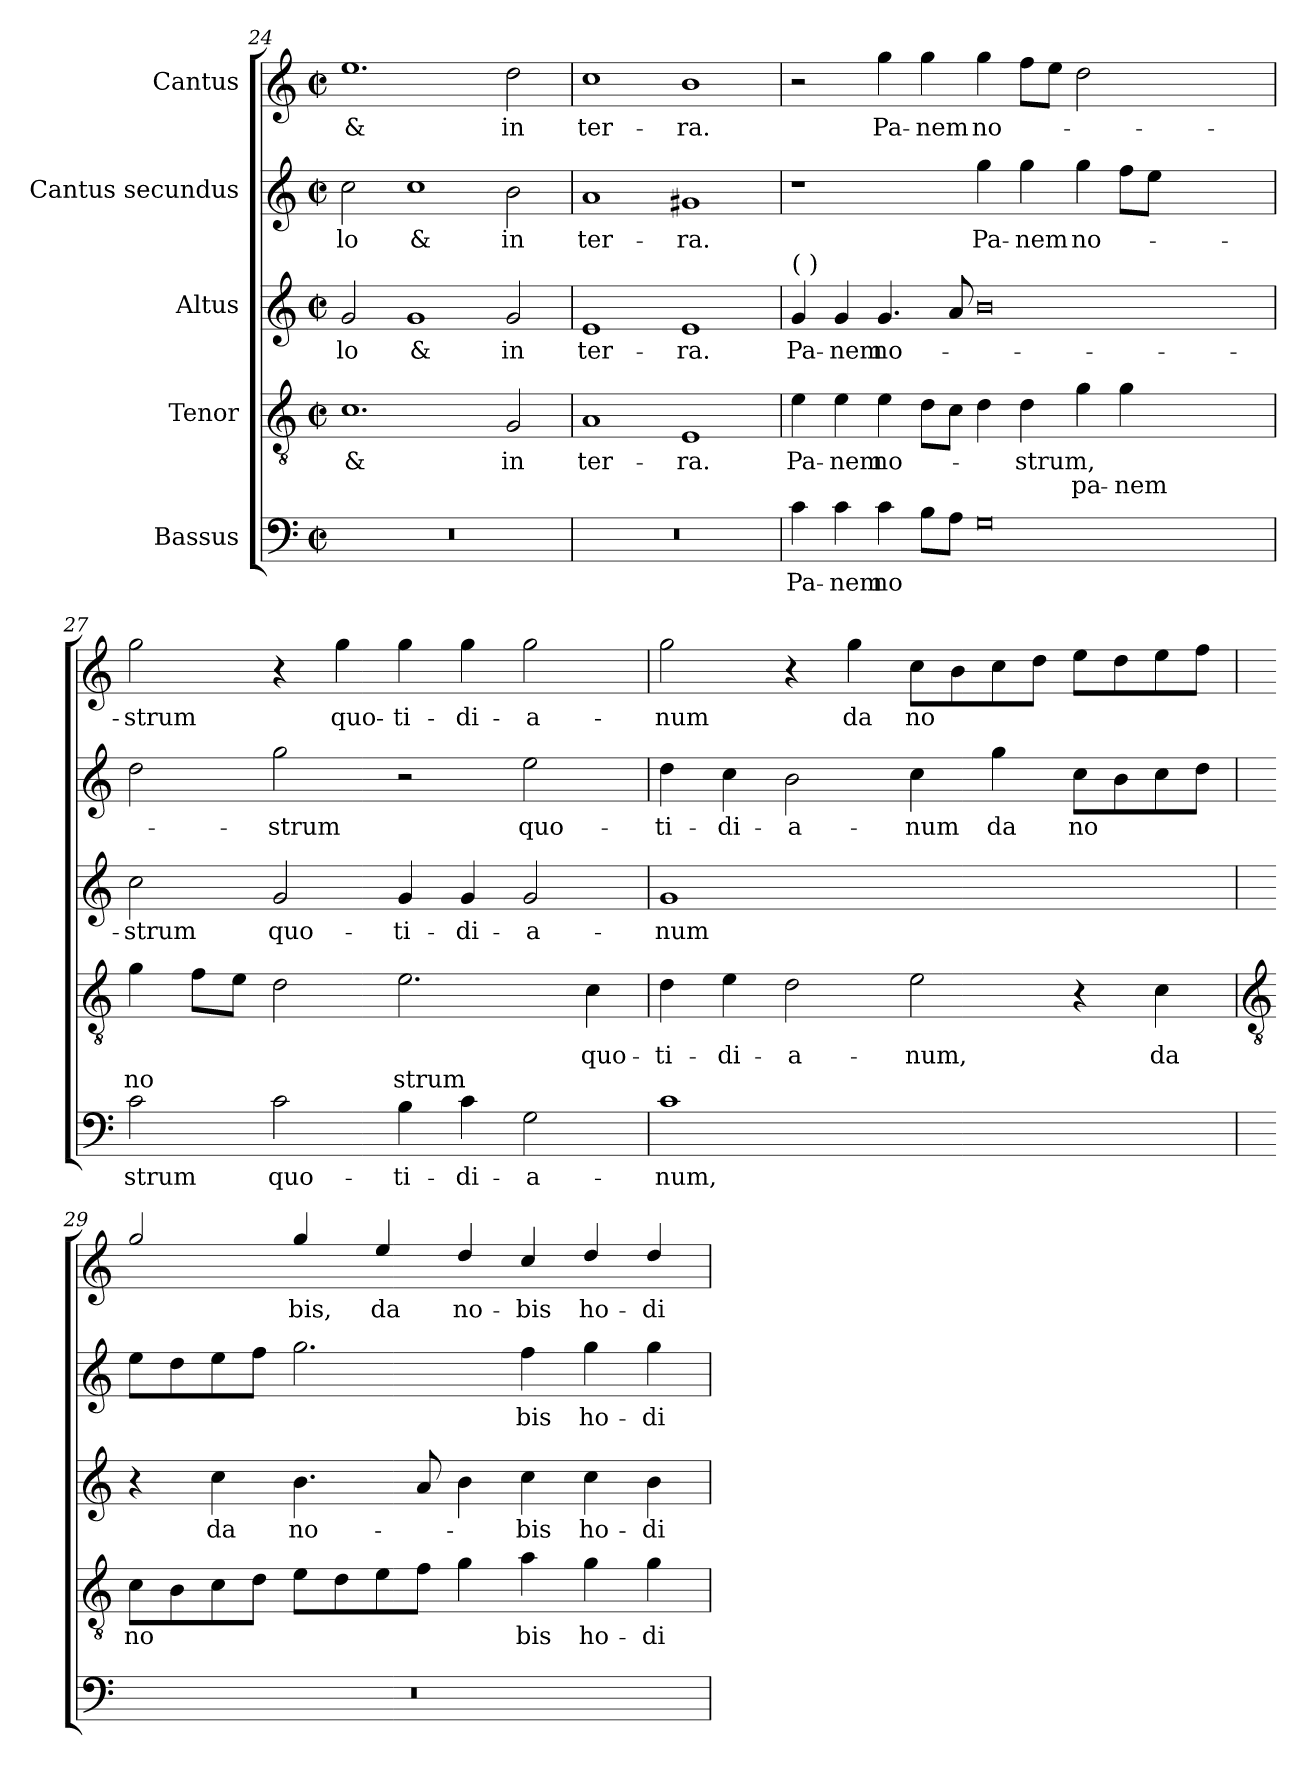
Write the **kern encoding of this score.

**kern	**text	**kern	**text	**text	**kern	**text	**kern	**text	**kern	**text
*part5	*part5	*part4	*part4	*part4	*part3	*part3	*part2	*part2	*part1	*part1
*staff5	*staff5	*staff4	*staff4	*staff4	*staff3	*staff3	*staff2	*staff2	*staff1	*staff1
*I"Bassus	*	*I"Tenor	*	*	*I"Altus	*	*I"Cantus secundus	*	*I"Cantus	*
!!LO:LB:g=z
*clefF4	*	*clefGv2	*	*	*clefG2	*	*clefG2	*	*clefG2	*
*k[]	*	*k[]	*	*	*k[]	*	*k[]	*	*k[]	*
*C:	*	*C:	*	*	*C:	*	*C:	*	*C:	*
*M4/2	*	*M4/2	*	*	*M4/2	*	*M4/2	*	*M4/2	*
*met(c|)	*	*met(c|)	*	*	*met(c|)	*	*met(c|)	*	*met(c|)	*
=24	=24	=24	=24	=24	=24	=24	=24	=24	=24	=24
!	!	!	!LO:LY:b	!	!	!LO:LY:b	!	!LO:LY:b	!	!LO:LY:b
0r	.	1.c	&	.	2g	-lo	2cc	-lo	1.ee	&
!	!	!	!	!	!	!LO:LY:b	!	!LO:LY:b	!	!
.	.	.	.	.	1g	&	1cc	&	.	.
!	!	!	!LO:LY:b	!	!	!LO:LY:b	!	!LO:LY:b	!	!LO:LY:b
.	.	2G	in	.	2g	in	2b	in	2dd	in
=25	=25	=25	=25	=25	=25	=25	=25	=25	=25	=25
!	!	!	!LO:LY:b	!	!	!LO:LY:b	!	!LO:LY:b	!	!LO:LY:b
0r	.	1A	ter-	.	1e	ter-	1a	ter-	1cc	ter-
!	!	!	!LO:LY:b	!	!	!LO:LY:b	!	!LO:LY:b	!	!LO:LY:b
.	.	1E	-ra.	.	1e	-ra.	1g#X	-ra.	1b	-ra.
=26	=26	=26	=26	=26	=26	=26	=26	=26	=26	=26
!	!	!	!	!	!LO:TX:a:t=(  )	!	!	!	!	!
!	!LO:LY:b	!	!LO:LY:b	!	!	!LO:LY:b	!	!	!	!
4c	Pa-	4e	Pa-	.	4g	Pa-	1r	.	2r	.
!	!LO:LY:b	!	!LO:LY:b	!	!	!LO:LY:b	!	!	!	!
4c	-nem	4e	-nem	.	4g	-nem	.	.	.	.
!	!LO:LY:b	!	!LO:LY:b	!	!	!LO:LY:b	!	!	!	!LO:LY:b
4c	no	4e	no-	.	4.g	no-	.	.	4gg	Pa-
!	!	!	!	!	!	!	!	!	!	!LO:LY:b
8BL	.	8dL	.	.	.	.	.	.	4gg	-nem
8AJ	.	8cJ	.	.	8a	.	.	.	.	.
!	!	!	!	!	!	!	!	!LO:LY:b	!	!LO:LY:b
0G	.	4d	.	.	0b	.	4gg	Pa-	4gg	no-
!	!	!	!LO:LY:b	!	!	!	!	!LO:LY:b	!	!
.	.	4d	-strum,	.	.	.	4gg	-nem	8ffL	.
.	.	.	.	.	.	.	.	.	8eeJ	.
!	!	!	!	!LO:LY:b	!	!	!	!LO:LY:b	!	!
.	.	4g	.	pa-	.	.	4gg	no-	2dd	.
!	!	!	!	!LO:LY:b	!	!	!	!	!	!
.	.	4g	.	-nem	.	.	8ffL	.	.	.
.	.	.	.	.	.	.	8eeJ	.	.	.
.	.	1ryy	.	.	.	.	1ryy	.	1ryy	.
=27	=27	=27	=27	=27	=27	=27	=27	=27	=27	=27
!	!LO:LY:b	!	!	!LO:LY:b	!	!LO:LY:b	!	!	!	!LO:LY:b
2c	strum	4g	.	no	2cc	-strum	2dd	.	2gg	-strum
.	.	8fL	.	.	.	.	.	.	.	.
.	.	8eJ	.	.	.	.	.	.	.	.
!	!LO:LY:b	!	!	!	!	!LO:LY:b	!	!LO:LY:b	!	!
2c	quo-	2d	.	.	2g	quo-	2gg	-strum	4r	.
!	!	!	!	!	!	!	!	!	!	!LO:LY:b
.	.	.	.	.	.	.	.	.	4gg	quo-
!	!LO:LY:b	!	!	!LO:LY:b	!	!LO:LY:b	!	!	!	!LO:LY:b
4B	-ti-	2.e	.	strum	4g	-ti-	2r	.	4gg	-ti-
!	!LO:LY:b	!	!	!	!	!LO:LY:b	!	!	!	!LO:LY:b
4c	-di-	.	.	.	4g	-di-	.	.	4gg	-di-
!	!LO:LY:b	!	!	!	!	!LO:LY:b	!	!LO:LY:b	!	!LO:LY:b
2G	-a-	.	.	.	2g	-a-	2ee	quo-	2gg	-a-
!	!	!	!LO:LY:b	!	!	!	!	!	!	!
.	.	4c	quo-	.	.	.	.	.	.	.
=28	=28	=28	=28	=28	=28	=28	=28	=28	=28	=28
!	!LO:LY:b	!	!LO:LY:b	!	!	!LO:LY:b	!	!LO:LY:b	!	!LO:LY:b
1c	-num,	4d	-ti-	.	1g	-num	4dd	-ti-	2gg	-num
!	!	!	!LO:LY:b	!	!	!	!	!LO:LY:b	!	!
.	.	4e	-di-	.	.	.	4cc	-di-	.	.
!	!	!	!LO:LY:b	!	!	!	!	!LO:LY:b	!	!
.	.	2d	-a-	.	.	.	2b	-a-	4r	.
!	!	!	!	!	!	!	!	!	!	!LO:LY:b
.	.	.	.	.	.	.	.	.	4gg	da
!	!	!	!LO:LY:b	!	!	!	!	!LO:LY:b	!	!LO:LY:b
1ryy	.	2e	-num,	.	1ryy	.	4cc	-num	8ccL	no
.	.	.	.	.	.	.	.	.	8b	.
!	!	!	!	!	!	!	!	!LO:LY:b	!	!
.	.	.	.	.	.	.	4gg	da	8cc	.
.	.	.	.	.	.	.	.	.	8ddJ	.
!	!	!	!	!	!	!	!	!LO:LY:b	!	!
.	.	4r	.	.	.	.	8ccL	no	8eeL	.
.	.	.	.	.	.	.	8b	.	8dd	.
!	!	!	!LO:LY:b	!	!	!	!	!	!	!
.	.	4c	da	.	.	.	8cc	.	8ee	.
.	.	.	.	.	.	.	8ddJ	.	8ffJ	.
!!LO:LB:g=z
=29	=29	=29	=29	=29	=29	=29	=29	=29	=29	=29
*	*	*clefGv2	*	*	*	*	*	*	*	*
!	!	!	!LO:LY:b	!	!	!	!	!	!	!
*	*	*	*	*	*	*	*	*	*^	*
0r	.	8cL	no	.	4r	.	8eeL	.	2gg	0ryy	.
.	.	8B	.	.	.	.	8dd	.	.	.	.
!	!	!	!	!	!	!LO:LY:b	!	!	!	!	!
.	.	8c	.	.	4cc	da	8ee	.	.	.	.
.	.	8dJ	.	.	.	.	8ffJ	.	.	.	.
!	!	!	!	!	!	!LO:LY:b	!	!	!	!	!LO:LY:b
.	.	8eL	.	.	4.b	no-	2.gg	.	4gg	.	bis,
.	.	8d	.	.	.	.	.	.	.	.	.
!	!	!	!	!	!	!	!	!	!	!	!LO:LY:b
.	.	8e	.	.	.	.	.	.	4ee	.	da
.	.	8fJ	.	.	8a	.	.	.	.	.	.
!	!	!	!	!	!	!	!	!	!	!	!LO:LY:b
.	.	4g	.	.	4b	.	.	.	4dd	.	no-
!	!	!	!LO:LY:b	!	!	!LO:LY:b	!	!LO:LY:b	!	!	!LO:LY:b
.	.	4a	bis	.	4cc	-bis	4ff	bis	4cc	.	-bis
!	!	!	!LO:LY:b	!	!	!LO:LY:b	!	!LO:LY:b	!	!	!LO:LY:b
.	.	4g	ho-	.	4cc	ho-	4gg	ho-	4dd	.	ho-
!	!	!	!LO:LY:b	!	!	!LO:LY:b	!	!LO:LY:b	!	!	!LO:LY:b
.	.	4g	-di-	.	4b	-di-	4gg	-di-	4dd	.	-di-
*	*	*	*	*	*	*	*	*	*v	*v	*
=	=	=	=	=	=	=	=	=	=	=
*-	*-	*-	*-	*-	*-	*-	*-	*-	*-	*-
